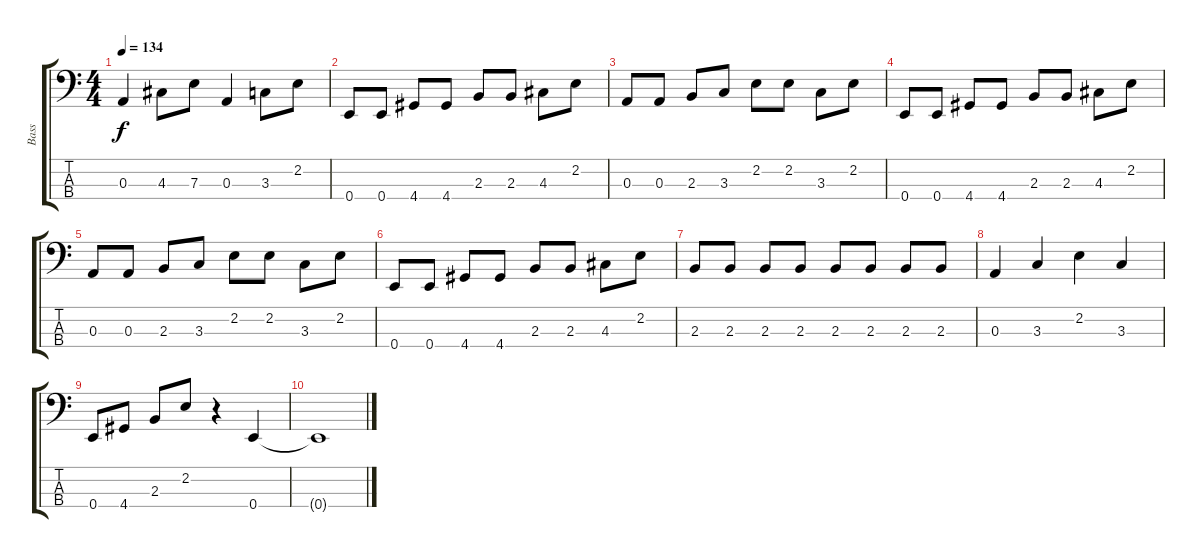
\track ("Bass" "Bass") {instrument electricbassfinger}
\staff {score tabs}
\tuning (G2 D2 A1 E1) {hide}
\ts (4 4)
\tempo 134
\clef f4
\ks c
0.3.4{dy f} 4.3.8 7.3.8 0.3.4 3.3.8 2.2.8 |
0.4.8 0.4.8 4.4.8 4.4.8 2.3.8 2.3.8 4.3.8 2.2.8 |
0.3.8 0.3.8 2.3.8 3.3.8 2.2.8 2.2.8 3.3.8 2.2.8 |
0.4.8 0.4.8 4.4.8 4.4.8 2.3.8 2.3.8 4.3.8 2.2.8 |
0.3.8 0.3.8 2.3.8 3.3.8 2.2.8 2.2.8 3.3.8 2.2.8 |
0.4.8 0.4.8 4.4.8 4.4.8 2.3.8 2.3.8 4.3.8 2.2.8 |
2.3.8 2.3.8 2.3.8 2.3.8 2.3.8 2.3.8 2.3.8 2.3.8 |
0.3.4 3.3.4 2.2.4 3.3.4 |
0.4.8 4.4.8 2.3.8 2.2.8 r.4 0.4.4 |
0.4{t}.1
